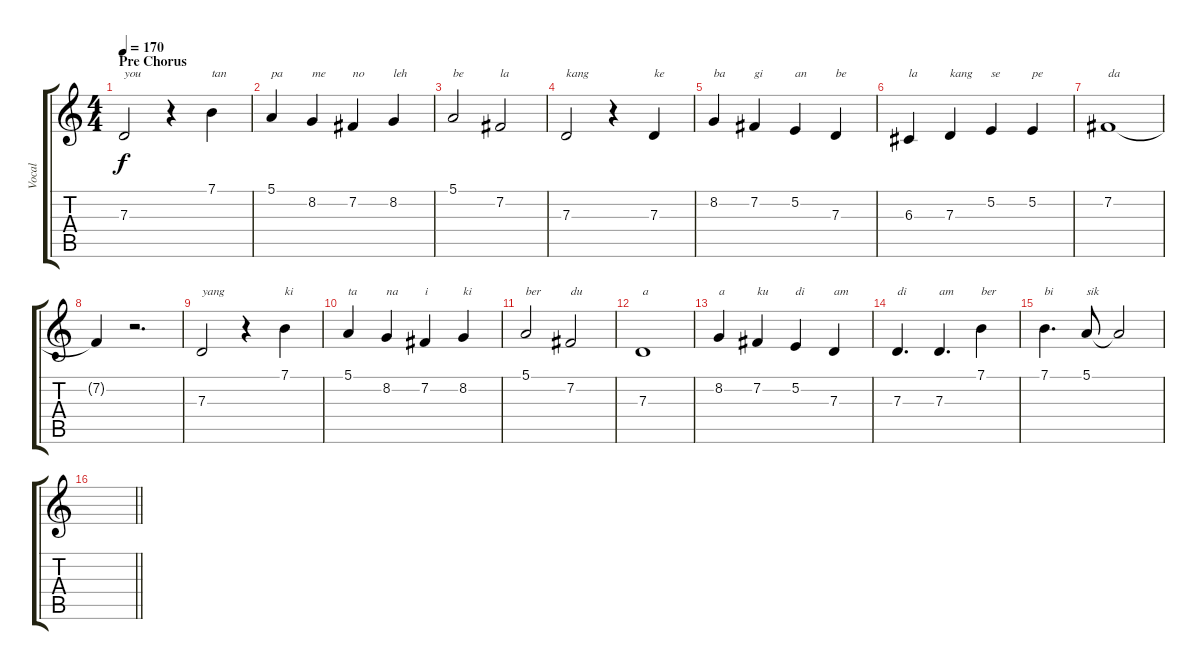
\track ("Vocal" "Vocal") {instrument synthbrass1}
\staff {score tabs}
\tuning (E4 B3 G3 D3 A2 E2) {hide}
\ts (4 4)
\section ("" "Pre Chorus")
\tempo 170
\clef g2
\ks c
7.3.2{txt "you" dy f} r.4 7.1.4{txt "tan"} |
5.1.4{txt "pa"} 8.2.4{txt "me"} 7.2.4{txt "no"} 8.2.4{txt "leh"} |
5.1.2{txt "be"} 7.2.2{txt "la"} |
7.3.2{txt "kang"} r.4 7.3.4{txt "ke"} |
8.2.4{txt "ba"} 7.2.4{txt "gi"} 5.2.4{txt "an"} 7.3.4{txt "be"} |
6.3.4{txt "la"} 7.3.4{txt "kang"} 5.2.4{txt "se"} 5.2.4{txt "pe"} |
7.2.1{txt "da"} |
7.2{t}.4 r.2{d} |
7.3.2{txt "yang"} r.4 7.1.4{txt "ki"} |
5.1.4{txt "ta"} 8.2.4{txt "na"} 7.2.4{txt "i"} 8.2.4{txt "ki"} |
5.1.2{txt "ber"} 7.2.2{txt "du"} |
7.3.1{txt "a"} |
8.2.4{txt "a"} 7.2.4{txt "ku"} 5.2.4{txt "di"} 7.3.4{txt "am"} |
7.3.4{d txt "di"} 7.3.4{d txt "am"} 7.1.4{txt "ber"} |
7.1.4{d txt "bi"} 5.1.8{txt "sik"} 5.1{t}.2 |
\barLineRight lightlight
